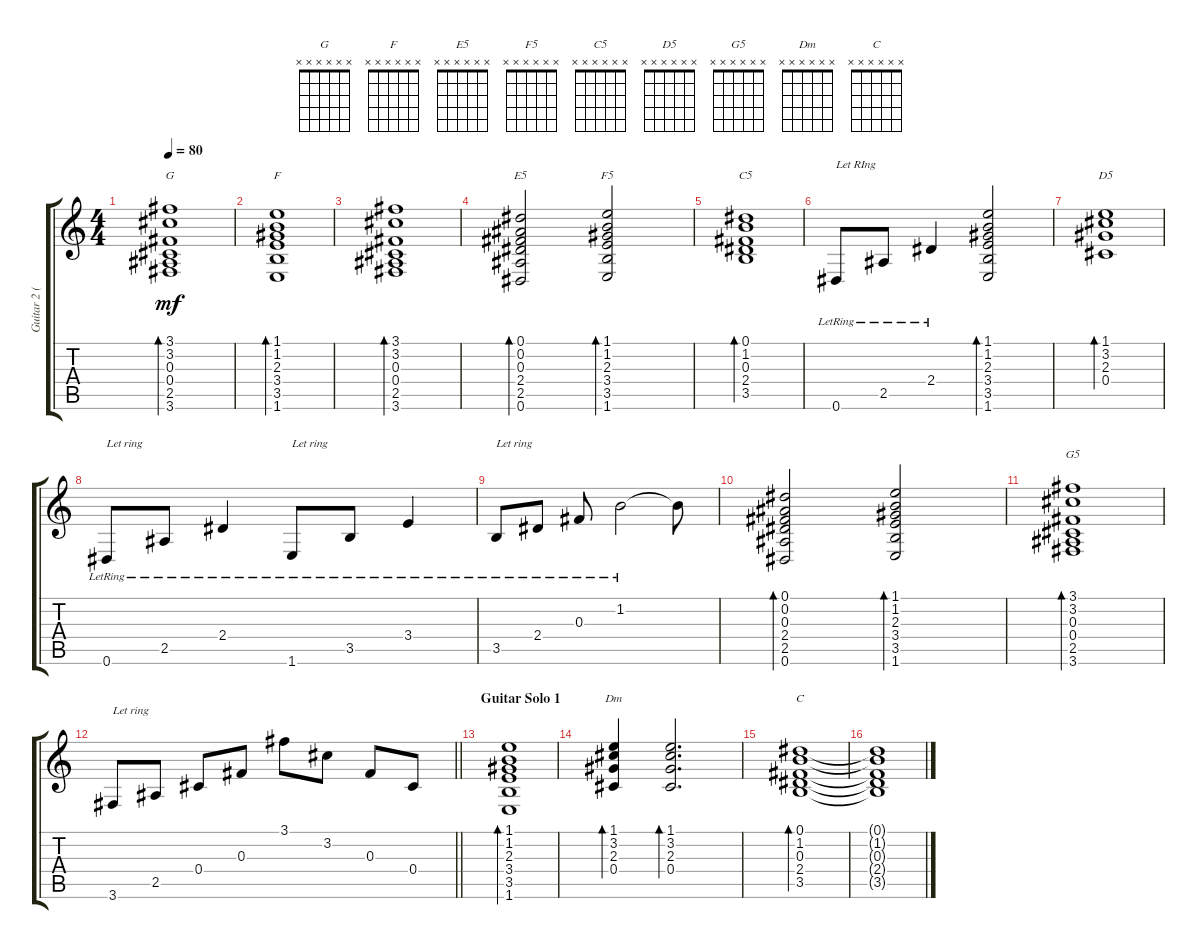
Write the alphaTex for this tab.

\track ("Guitar 2 (Izzy)" "Guitar 2 (") {instrument electricguitarjazz}
\staff {score tabs}
\tuning (Eb4 Bb3 Gb3 Db3 Ab2 Eb2) {hide}
\chord ("G" x x x x x x)
\chord ("F" x x x x x x)
\chord ("E5" x x x x x x)
\chord ("F5" x x x x x x)
\chord ("C5" x x x x x x)
\chord ("D5" x x x x x x)
\chord ("G5" x x x x x x)
\chord ("Dm" x x x x x x)
\chord ("C" x x x x x x)
\ts (4 4)
\tempo 80
\clef g2
\ks c
(3.1 3.2 0.3 0.4 2.5 3.6).1{bd 120 ch "G" dy mf} |
(1.1 1.2 2.3 3.4 3.5 1.6).1{bd 120 ch "F"} |
(3.1 3.2 0.3 0.4 2.5 3.6).1{bd 120} |
(0.1 0.2 0.3 2.4 2.5 0.6).2{bd 60 ch "E5"} (1.1 1.2 2.3 3.4 3.5 1.6).2{bd 60 ch "F5"} |
(0.1 1.2 0.3 2.4 3.5).1{bd 60 ch "C5"} |
0.6{lr}.8{txt "Let RIng"} 2.5{lr}.8 2.4{lr}.4 (1.1 1.2 2.3 3.4 3.5 1.6).2{bd 60} |
(1.1 3.2 2.3 0.4).1{bd 60 ch "D5"} |
0.6{lr}.8{txt "Let ring"} 2.5{lr}.8 2.4{lr}.4 1.6{lr}.8{txt "Let ring"} 3.5{lr}.8 3.4{lr}.4 |
3.5{lr}.8{txt "Let ring"} 2.4{lr}.8 0.3{lr}.8 1.2{lr}.2 1.2{t}.8 |
(0.1 0.2 0.3 2.4 2.5 0.6).2{bd 60} (1.1 1.2 2.3 3.4 3.5 1.6).2{bd 60} |
(3.1 3.2 0.3 0.4 2.5 3.6).1{bd 60 ch "G5"} |
\barLineRight lightlight
3.6.8{txt "Let ring"} 2.5.8 0.4.8 0.3.8 3.1.8 3.2.8 0.3.8 0.4.8 |
\section ("" "Guitar Solo 1")
(1.1 1.2 2.3 3.4 3.5 1.6).1{bd 60} |
(1.1 3.2 2.3 0.4).4{bd 60 ch "Dm"} (1.1 3.2 2.3 0.4).2{d bd 60} |
(0.1 1.2 0.3 2.4 3.5).1{bd 60 ch "C"} |
(0.1{t} 1.2{t} 0.3{t} 2.4{t} 3.5{t}).1
